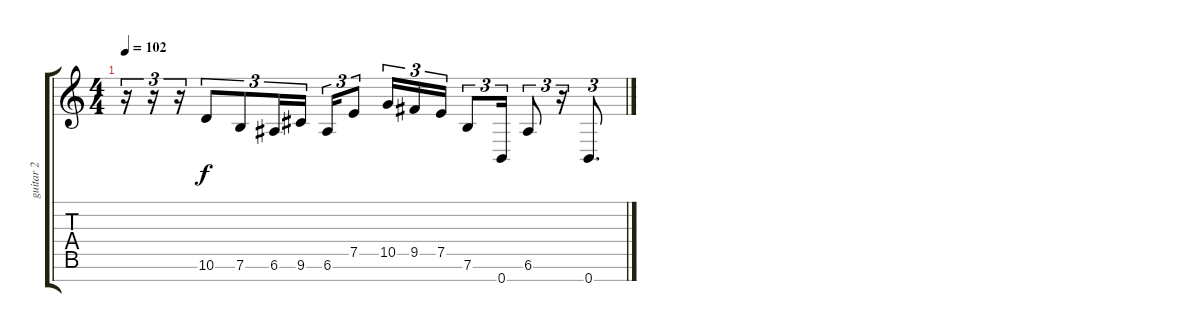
\track ("guitar 2" "guitar 2") {instrument acousticguitarsteel}
\staff {score tabs}
\tuning (E4 B3 G3 D3 A2 E2 B1) {hide}
\ts (4 4)
\tempo 102
\clef g2
\ks c
r.16{tu (3 2) dy f} r.16{tu (3 2)} r.16{tu (3 2)} 10.6.8{tu (3 2)} 7.6.8{tu (3 2)} 6.6.16{tu (3 2)} 9.6.16{tu (3 2) beam splitsecondary} 6.6.16{tu (3 2)} 7.5.8{tu (3 2)} 10.5.16{tu (3 2)} 9.5.16{tu (3 2)} 7.5.16{tu (3 2)} 7.6.8{tu (3 2)} 0.7.16{tu (3 2)} 6.6.8{tu (3 2)} r.16{tu (3 2)} 0.7.8{d tu (3 2)}
